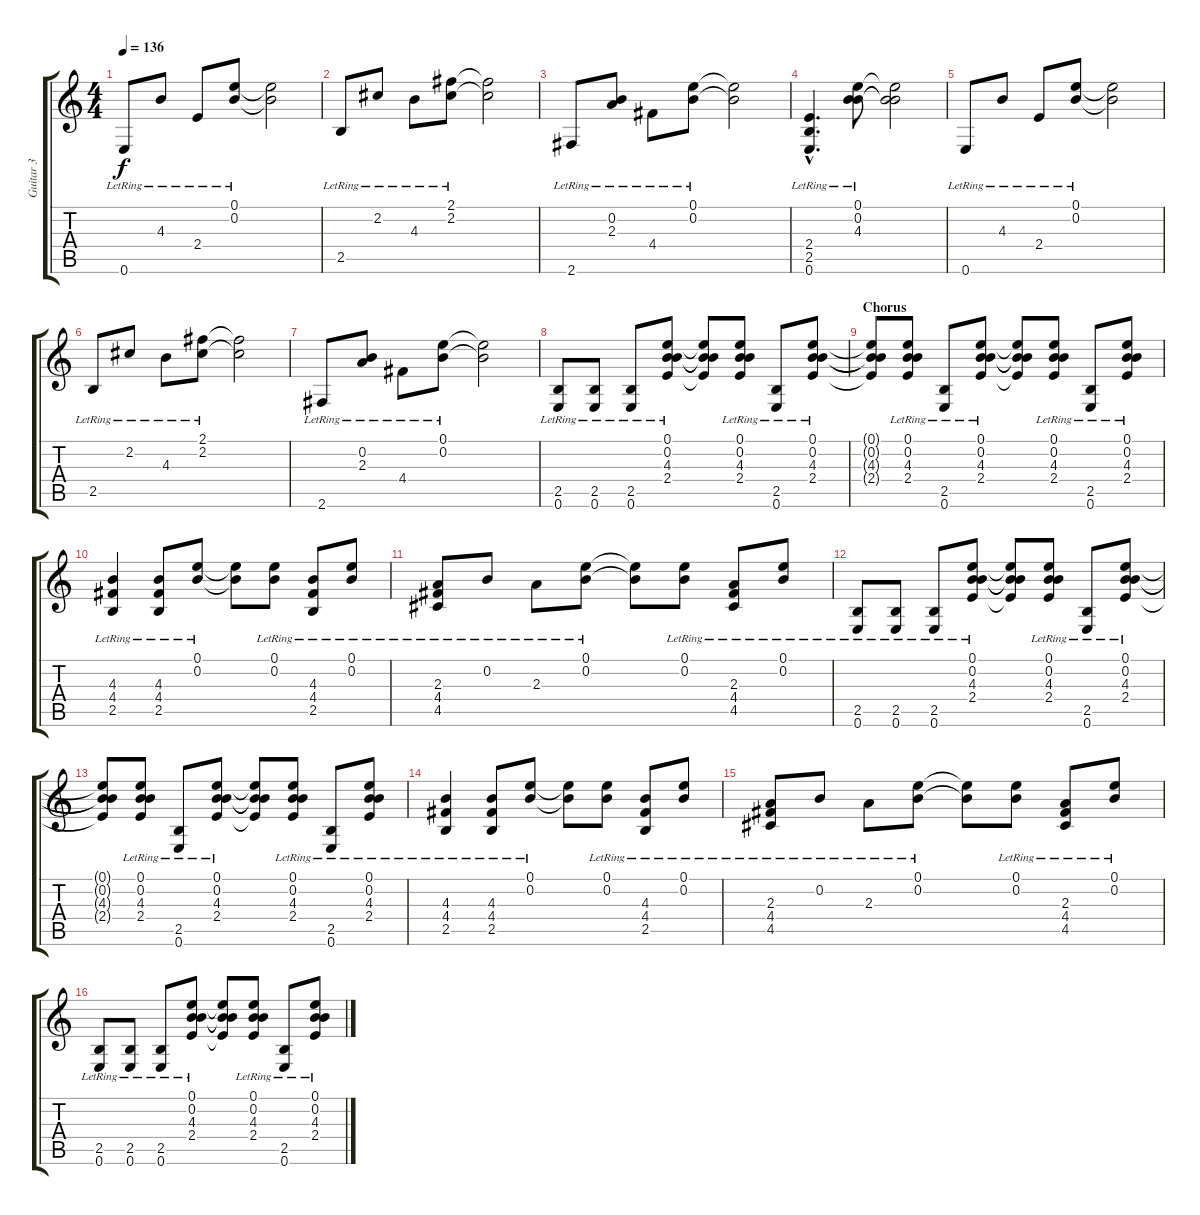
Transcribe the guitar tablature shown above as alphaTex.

\track ("Guitar 3" "Guitar 3") {instrument distortionguitar}
\staff {score tabs}
\tuning (E4 B3 G3 D3 A2 E2) {hide}
\ts (4 4)
\tempo 136
\clef g2
\ks c
0.6{lr}.8{dy f} 4.3{lr}.8 2.4{lr}.8 (0.1{lr} 0.2{lr}).8 (0.1{t} 0.2{t}).2 |
2.5{lr}.8 2.2{lr}.8 4.3{lr}.8 (2.1{lr} 2.2{lr}).8 (2.1{t} 2.2{t}).2 |
2.6{lr}.8 (0.2{lr} 2.3{lr}).8 4.4{lr}.8 (0.1{lr} 0.2{lr}).8 (0.1{t} 0.2{t}).2 |
(2.4{hac lr} 2.5{hac lr} 0.6{hac lr}).4{d} (0.1{lr} 0.2{lr} 4.3{lr}).8 (0.1{t} 0.2{t} 4.3{t}).2 |
0.6{lr}.8 4.3{lr}.8 2.4{lr}.8 (0.1{lr} 0.2{lr}).8 (0.1{t} 0.2{t}).2 |
2.5{lr}.8 2.2{lr}.8 4.3{lr}.8 (2.1{lr} 2.2{lr}).8 (2.1{t} 2.2{t}).2 |
2.6{lr}.8 (0.2{lr} 2.3{lr}).8 4.4{lr}.8 (0.1{lr} 0.2{lr}).8 (0.1{t} 0.2{t}).2 |
(2.5{lr} 0.6{lr}).8{volume 12} (2.5{lr} 0.6{lr}).8 (2.5{lr} 0.6{lr}).8 (0.1{lr} 0.2{lr} 4.3{lr} 2.4{lr}).8 (0.1{t} 0.2{t} 4.3{t} 2.4{t}).8 (0.1{lr} 0.2{lr} 4.3{lr} 2.4{lr}).8 (2.5{lr} 0.6{lr}).8 (0.1{lr} 0.2{lr} 4.3{lr} 2.4{lr}).8 |
\section ("" "Chorus")
(0.1{t} 0.2{t} 4.3{t} 2.4{t}).8 (0.1{lr} 0.2{lr} 4.3{lr} 2.4{lr}).8 (2.5{lr} 0.6{lr}).8 (0.1{lr} 0.2{lr} 4.3{lr} 2.4{lr}).8 (0.1{t} 0.2{t} 4.3{t} 2.4{t}).8 (0.1{lr} 0.2{lr} 4.3{lr} 2.4{lr}).8 (2.5{lr} 0.6{lr}).8 (0.1{lr} 0.2{lr} 4.3{lr} 2.4{lr}).8 |
(4.3{lr} 4.4{lr} 2.5{lr}).4 (4.3{lr} 4.4{lr} 2.5{lr}).8 (0.1{lr} 0.2{lr}).8 (0.1{t} 0.2{t}).8 (0.1{lr} 0.2{lr}).8 (4.3{lr} 4.4{lr} 2.5{lr}).8 (0.1{lr} 0.2{lr}).8 |
(2.3{lr} 4.4{lr} 4.5{lr}).8 0.2{lr}.8 2.3{lr}.8 (0.1{lr} 0.2{lr}).8 (0.1{t} 0.2{t}).8 (0.1{lr} 0.2{lr}).8 (2.3{lr} 4.4{lr} 4.5{lr}).8 (0.1{lr} 0.2{lr}).8 |
(2.5{lr} 0.6{lr}).8 (2.5{lr} 0.6{lr}).8 (2.5{lr} 0.6{lr}).8 (0.1{lr} 0.2{lr} 4.3{lr} 2.4{lr}).8 (0.1{t} 0.2{t} 4.3{t} 2.4{t}).8 (0.1{lr} 0.2{lr} 4.3{lr} 2.4{lr}).8 (2.5{lr} 0.6{lr}).8 (0.1{lr} 0.2{lr} 4.3{lr} 2.4{lr}).8 |
(0.1{t} 0.2{t} 4.3{t} 2.4{t}).8 (0.1{lr} 0.2{lr} 4.3{lr} 2.4{lr}).8 (2.5{lr} 0.6{lr}).8 (0.1{lr} 0.2{lr} 4.3{lr} 2.4{lr}).8 (0.1{t} 0.2{t} 4.3{t} 2.4{t}).8 (0.1{lr} 0.2{lr} 4.3{lr} 2.4{lr}).8 (2.5{lr} 0.6{lr}).8 (0.1{lr} 0.2{lr} 4.3{lr} 2.4{lr}).8 |
(4.3{lr} 4.4{lr} 2.5{lr}).4 (4.3{lr} 4.4{lr} 2.5{lr}).8 (0.1{lr} 0.2{lr}).8 (0.1{t} 0.2{t}).8 (0.1{lr} 0.2{lr}).8 (4.3{lr} 4.4{lr} 2.5{lr}).8 (0.1{lr} 0.2{lr}).8 |
(2.3{lr} 4.4{lr} 4.5{lr}).8 0.2{lr}.8 2.3{lr}.8 (0.1{lr} 0.2{lr}).8 (0.1{t} 0.2{t}).8 (0.1{lr} 0.2{lr}).8 (2.3{lr} 4.4{lr} 4.5{lr}).8 (0.1{lr} 0.2{lr}).8 |
(2.5{lr} 0.6{lr}).8 (2.5{lr} 0.6{lr}).8 (2.5{lr} 0.6{lr}).8 (0.1{lr} 0.2{lr} 4.3{lr} 2.4{lr}).8 (0.1{t} 0.2{t} 4.3{t} 2.4{t}).8 (0.1{lr} 0.2{lr} 4.3{lr} 2.4{lr}).8 (2.5{lr} 0.6{lr}).8 (0.1{lr} 0.2{lr} 4.3{lr} 2.4{lr}).8
